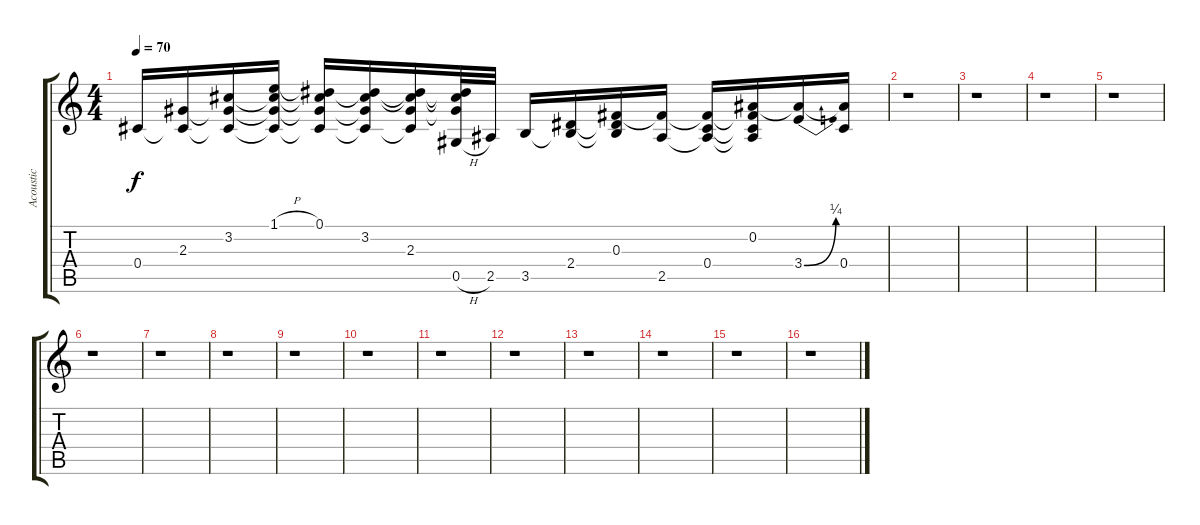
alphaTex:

\track ("Acoustic" "Acoustic") {instrument acousticguitarsteel}
\staff {score tabs}
\tuning (Eb4 Bb3 Gb3 Db3 Ab2 Eb2) {hide}
\ts (4 4)
\tempo 70
\clef g2
\ks c
0.4.16{dy f} (2.3 0.4{t}).16 (3.2 2.3{t} 0.4{t}).16 (1.1{h} 3.2{t} 2.3{t} 0.4{t}).16 (0.1 3.2{t} 2.3{t} 0.4{t}).16 (0.1{t} 3.2 2.3{t} 0.4{t}).16 (0.1{t} 3.2{t} 2.3 0.4{t}).16 (0.1{t} 3.2{t} 2.3{t} 0.5{h}).32 2.5.32 3.5.16 (2.4 3.5{t}).16 (0.3 2.4{t} 3.5{t}).16 (0.3{t} 2.5).16 (0.3{t} 0.4 2.5{t}).16 (0.2 0.3{t} 0.4{t} 2.5{t}).16 (0.2{t} 3.4{be (bend 0 0 60 1)}).16 (0.2{t} 0.4).16 |
r.1 |
r.1 |
r.1 |
r.1 |
r.1 |
r.1 |
r.1 |
r.1 |
r.1 |
r.1 |
r.1 |
r.1 |
r.1 |
r.1 |
r.1
